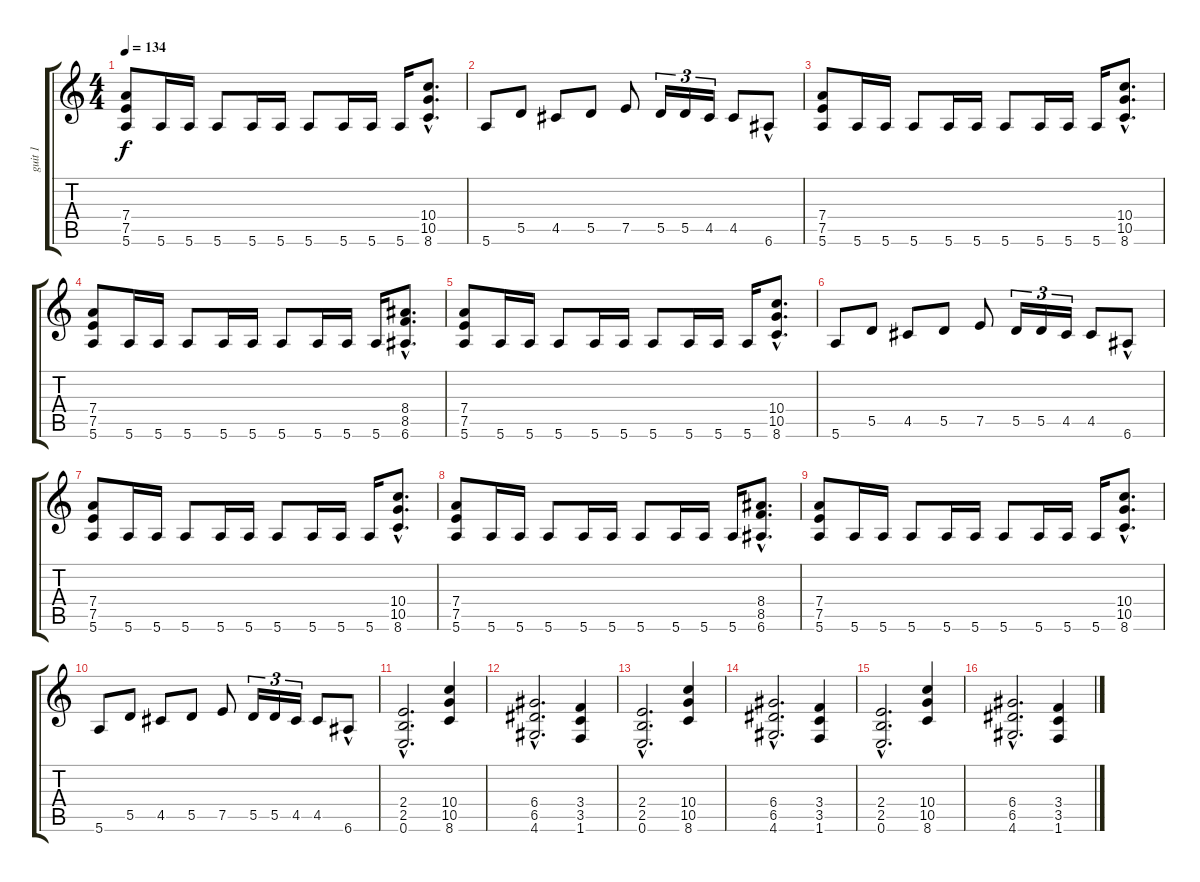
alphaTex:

\track ("guit 1" "guit 1") {instrument distortionguitar}
\staff {score tabs}
\tuning (E4 B3 G3 D3 A2 E2) {hide}
\ts (4 4)
\tempo 134
\clef g2
\ks c
(7.4 7.5 5.6).8{dy f} 5.6.16 5.6.16 5.6.8 5.6.16 5.6.16 5.6.8 5.6.16 5.6.16 5.6.16 (10.4{hac} 10.5{hac} 8.6{hac}).8{d} |
5.6.8 5.5.8 4.5.8 5.5.8 7.5.8 5.5.16{tu (3 2)} 5.5.16{tu (3 2)} 4.5.16{tu (3 2)} 4.5.8 6.6{hac}.8 |
(7.4 7.5 5.6).8 5.6.16 5.6.16 5.6.8 5.6.16 5.6.16 5.6.8 5.6.16 5.6.16 5.6.16 (10.4{hac} 10.5{hac} 8.6{hac}).8{d} |
(7.4 7.5 5.6).8 5.6.16 5.6.16 5.6.8 5.6.16 5.6.16 5.6.8 5.6.16 5.6.16 5.6.16 (8.4{hac} 8.5{hac} 6.6{hac}).8{d} |
(7.4 7.5 5.6).8 5.6.16 5.6.16 5.6.8 5.6.16 5.6.16 5.6.8 5.6.16 5.6.16 5.6.16 (10.4{hac} 10.5{hac} 8.6{hac}).8{d} |
5.6.8 5.5.8 4.5.8 5.5.8 7.5.8 5.5.16{tu (3 2)} 5.5.16{tu (3 2)} 4.5.16{tu (3 2)} 4.5.8 6.6{hac}.8 |
(7.4 7.5 5.6).8 5.6.16 5.6.16 5.6.8 5.6.16 5.6.16 5.6.8 5.6.16 5.6.16 5.6.16 (10.4{hac} 10.5{hac} 8.6{hac}).8{d} |
(7.4 7.5 5.6).8 5.6.16 5.6.16 5.6.8 5.6.16 5.6.16 5.6.8 5.6.16 5.6.16 5.6.16 (8.4{hac} 8.5{hac} 6.6{hac}).8{d} |
(7.4 7.5 5.6).8 5.6.16 5.6.16 5.6.8 5.6.16 5.6.16 5.6.8 5.6.16 5.6.16 5.6.16 (10.4{hac} 10.5{hac} 8.6{hac}).8{d} |
5.6.8 5.5.8 4.5.8 5.5.8 7.5.8 5.5.16{tu (3 2)} 5.5.16{tu (3 2)} 4.5.16{tu (3 2)} 4.5.8 6.6{hac}.8 |
(2.4{hac} 2.5{hac} 0.6{hac}).2{d} (10.4 10.5 8.6).4 |
(6.4{hac} 6.5{hac} 4.6{hac}).2{d} (3.4 3.5 1.6).4 |
(2.4{hac} 2.5{hac} 0.6{hac}).2{d} (10.4 10.5 8.6).4 |
(6.4{hac} 6.5{hac} 4.6{hac}).2{d} (3.4 3.5 1.6).4 |
(2.4{hac} 2.5{hac} 0.6{hac}).2{d} (10.4 10.5 8.6).4 |
(6.4{hac} 6.5{hac} 4.6{hac}).2{d} (3.4 3.5 1.6).4
